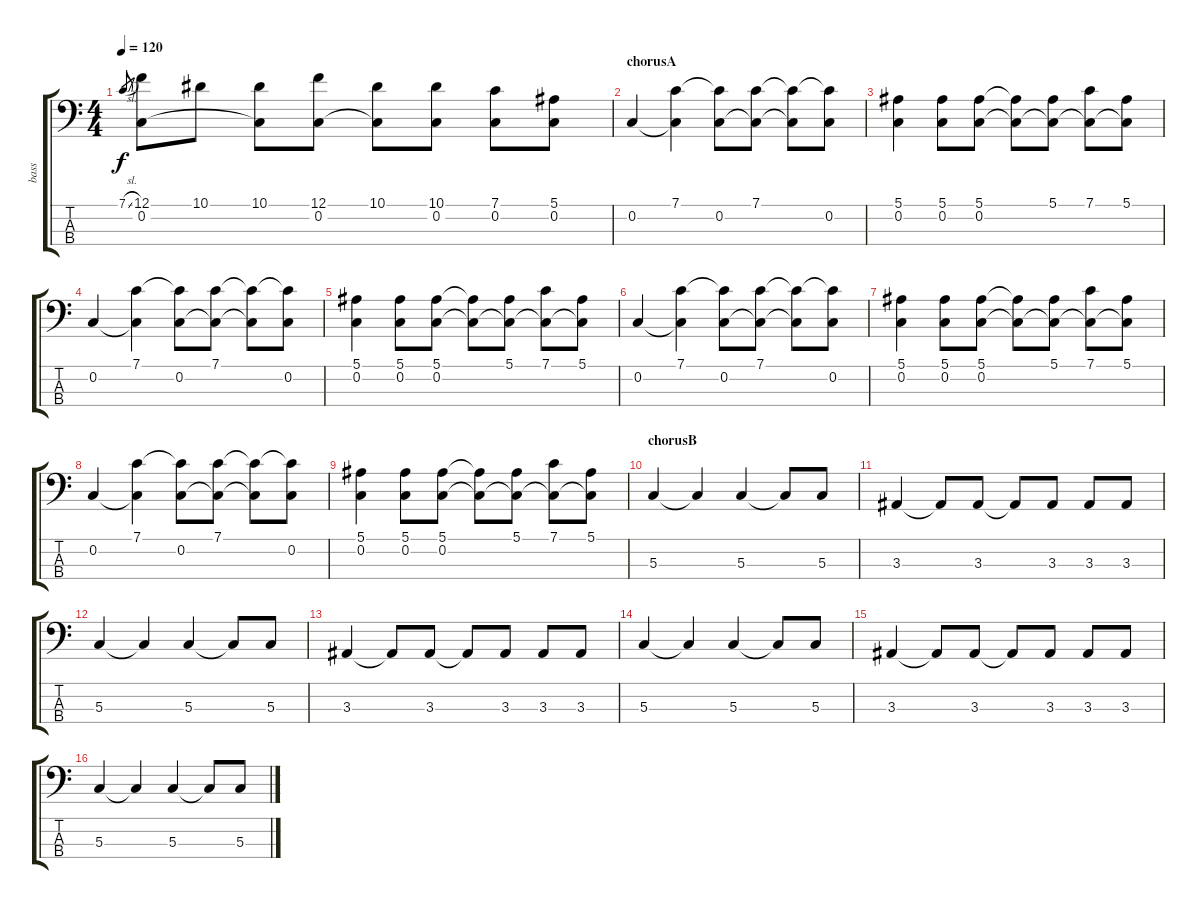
\track ("bass" "bass") {instrument electricbassfinger}
\staff {score tabs}
\tuning (F2 C2 G1 D1) {hide}
\ts (4 4)
\tempo 120
\clef f4
\ks c
7.1{sl}.8{gr dy f} (12.1 0.2).8 10.1.8 (10.1 0.2{t}).8 (12.1 0.2).8 (10.1 0.2{t}).8 (10.1 0.2).8 (7.1 0.2).8 (5.1 0.2).8 |
\section ("" "chorusA")
0.2.4 (7.1 0.2{t}).4 (7.1{t} 0.2).8 (7.1 0.2{t}).8 (7.1{t} 0.2{t}).8 (7.1{t} 0.2).8 |
(5.1 0.2).4 (5.1 0.2).8 (5.1 0.2).8 (5.1{t} 0.2{t}).8 (5.1 0.2{t}).8 (7.1 0.2{t}).8 (5.1 0.2{t}).8 |
0.2.4 (7.1 0.2{t}).4 (7.1{t} 0.2).8 (7.1 0.2{t}).8 (7.1{t} 0.2{t}).8 (7.1{t} 0.2).8 |
(5.1 0.2).4 (5.1 0.2).8 (5.1 0.2).8 (5.1{t} 0.2{t}).8 (5.1 0.2{t}).8 (7.1 0.2{t}).8 (5.1 0.2{t}).8 |
0.2.4 (7.1 0.2{t}).4 (7.1{t} 0.2).8 (7.1 0.2{t}).8 (7.1{t} 0.2{t}).8 (7.1{t} 0.2).8 |
(5.1 0.2).4 (5.1 0.2).8 (5.1 0.2).8 (5.1{t} 0.2{t}).8 (5.1 0.2{t}).8 (7.1 0.2{t}).8 (5.1 0.2{t}).8 |
0.2.4 (7.1 0.2{t}).4 (7.1{t} 0.2).8 (7.1 0.2{t}).8 (7.1{t} 0.2{t}).8 (7.1{t} 0.2).8 |
(5.1 0.2).4 (5.1 0.2).8 (5.1 0.2).8 (5.1{t} 0.2{t}).8 (5.1 0.2{t}).8 (7.1 0.2{t}).8 (5.1 0.2{t}).8 |
\section ("" "chorusB")
5.3.4 5.3{t}.4 5.3.4 5.3{t}.8 5.3.8 |
3.3.4 3.3{t}.8 3.3.8 3.3{t}.8 3.3.8 3.3.8 3.3.8 |
5.3.4 5.3{t}.4 5.3.4 5.3{t}.8 5.3.8 |
3.3.4 3.3{t}.8 3.3.8 3.3{t}.8 3.3.8 3.3.8 3.3.8 |
5.3.4 5.3{t}.4 5.3.4 5.3{t}.8 5.3.8 |
3.3.4 3.3{t}.8 3.3.8 3.3{t}.8 3.3.8 3.3.8 3.3.8 |
5.3.4 5.3{t}.4 5.3.4 5.3{t}.8 5.3.8
